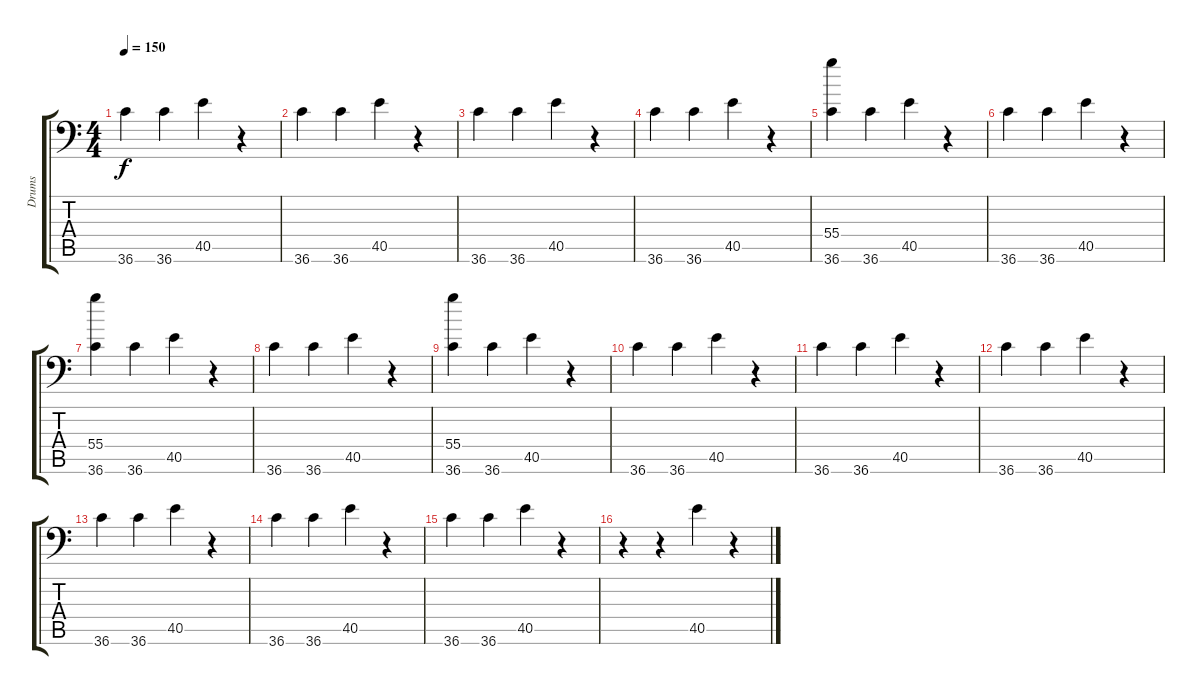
\track ("Drums" "Drums") {instrument acousticgrandpiano}
\staff {score tabs}
\tuning (C-1 C-1 C-1 C-1 C-1 C-1) {hide}
\ts (4 4)
\tempo 150
\clef f4
\ks c
36.6.4{dy f} 36.6.4 40.5.4 r.4 |
36.6.4 36.6.4 40.5.4 r.4 |
36.6.4 36.6.4 40.5.4 r.4 |
36.6.4 36.6.4 40.5.4 r.4 |
(55.4 36.6).4 36.6.4 40.5.4 r.4 |
36.6.4 36.6.4 40.5.4 r.4 |
(55.4 36.6).4 36.6.4 40.5.4 r.4 |
36.6.4 36.6.4 40.5.4 r.4 |
(55.4 36.6).4 36.6.4 40.5.4 r.4 |
36.6.4 36.6.4 40.5.4 r.4 |
36.6.4 36.6.4 40.5.4 r.4 |
36.6.4 36.6.4 40.5.4 r.4 |
36.6.4 36.6.4 40.5.4 r.4 |
36.6.4 36.6.4 40.5.4 r.4 |
36.6.4 36.6.4 40.5.4 r.4 |
r.4 r.4 40.5.4 r.4
